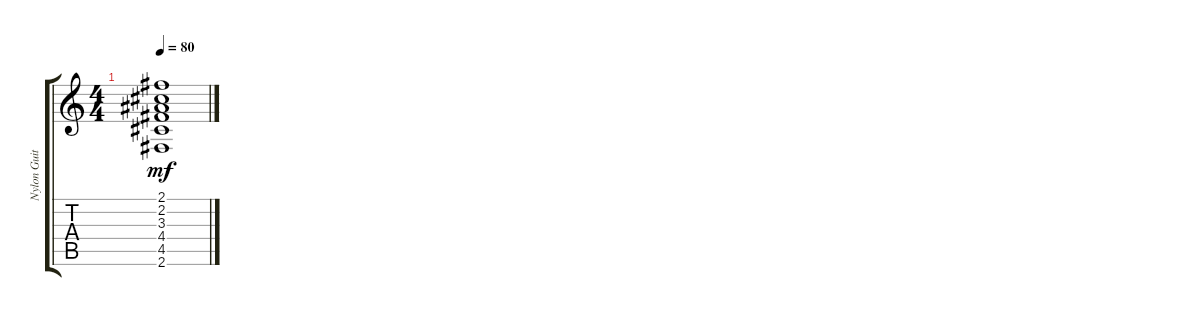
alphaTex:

\track ("Nylon Guitar" "Nylon Guit") {instrument acousticguitarnylon}
\staff {score tabs}
\tuning (E4 B3 G3 D3 A2 E2) {hide}
\ts (4 4)
\tempo 80
\clef g2
\ks c
(2.1 2.2 3.3 4.4 4.5 2.6).1{dy mf}
